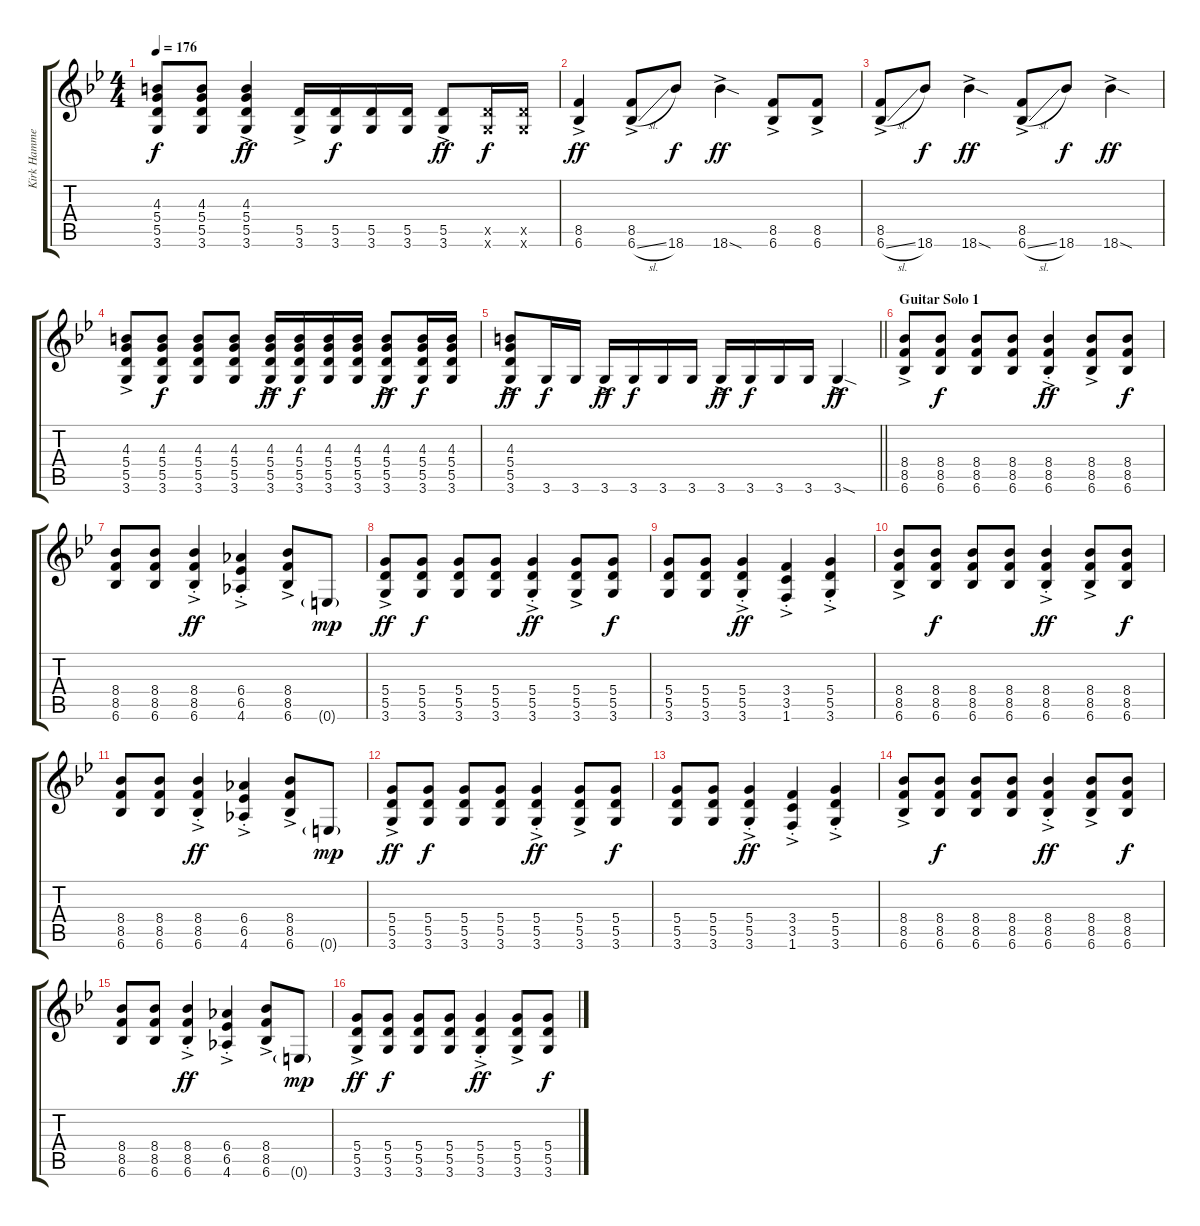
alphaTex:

\track ("Kirk Hammett" "Kirk Hamme") {instrument distortionguitar}
\staff {score tabs}
\tuning (E4 B3 G3 D3 A2 E2) {hide}
\ts (4 4)
\tempo 176
\clef g2
\ks bb
(4.3 5.4 5.5 3.6).8{dy f} (4.3 5.4 5.5 3.6).8 (4.3{ac} 5.4{ac} 5.5{ac} 3.6{ac}).4{dy ff} (5.5{ac} 3.6{ac}).16 (5.5 3.6).16{dy f} (5.5 3.6).16 (5.5 3.6).16 (5.5{ac} 3.6{ac}).8{dy ff} (5.5{x} 3.6{x}).16{dy f} (5.5{x} 3.6{x}).16 |
(8.5{ac} 6.6{ac}).4{dy ff} (8.5{ac} 6.6{sl ac}).8 18.6.8{dy f} 18.6{sod ac}.4{dy ff} (8.5{ac} 6.6{ac}).8 (8.5 6.6{ac}).8 |
(8.5{ac} 6.6{sl ac}).8 18.6.8{dy f} 18.6{sod ac}.4{dy ff} (8.5{ac} 6.6{sl ac}).8 18.6.8{dy f} 18.6{sod ac}.4{dy ff} |
(4.3{ac} 5.4{ac} 5.5{ac} 3.6{ac}).8 (4.3 5.4 5.5 3.6).8{dy f} (4.3 5.4 5.5 3.6).8 (4.3 5.4 5.5 3.6).8 (4.3{ac} 5.4{ac} 5.5{ac} 3.6{ac}).16{dy ff} (4.3 5.4 5.5 3.6).16{dy f} (4.3 5.4 5.5 3.6).16 (4.3 5.4 5.5 3.6).16 (4.3{ac} 5.4{ac} 5.5{ac} 3.6{ac}).8{dy ff} (4.3 5.4 5.5 3.6).16{dy f} (4.3 5.4 5.5 3.6).16 |
\barLineRight lightlight
(4.3{ac} 5.4{ac} 5.5{ac} 3.6{ac}).8{dy ff} 3.6.16{dy f} 3.6.16 3.6{ac}.16{dy ff} 3.6.16{dy f} 3.6.16 3.6.16 3.6{ac}.16{dy ff} 3.6.16{dy f} 3.6.16 3.6.16 3.6{sod ac}.4{dy ff} |
\section ("" "Guitar Solo 1")
(8.4{ac} 8.5{ac} 6.6{ac}).8{volume 8} (8.4 8.5 6.6).8{dy f} (8.4 8.5 6.6).8 (8.4 8.5 6.6).8 (8.4{ac st} 8.5{ac st} 6.6{ac st}).4{dy ff} (8.4{ac} 8.5{ac} 6.6{ac}).8 (8.4 8.5 6.6).8{dy f} |
(8.4 8.5 6.6).8 (8.4 8.5 6.6).8 (8.4{ac st} 8.5{ac st} 6.6{ac st}).4{dy ff} (6.4{ac st} 6.5{ac st} 4.6{ac st}).4 (8.4{ac} 8.5{ac} 6.6{ac}).8 0.6{g}.8{dy mp} |
(5.4{ac} 5.5{ac} 3.6{ac}).8{dy ff} (5.4 5.5 3.6).8{dy f} (5.4 5.5 3.6).8 (5.4 5.5 3.6).8 (5.4{ac st} 5.5{ac st} 3.6{ac st}).4{dy ff} (5.4{ac} 5.5{ac} 3.6{ac}).8 (5.4 5.5 3.6).8{dy f} |
(5.4 5.5 3.6).8 (5.4 5.5 3.6).8 (5.4{ac st} 5.5{ac st} 3.6{ac st}).4{dy ff} (3.4{ac st} 3.5{ac st} 1.6{ac st}).4 (5.4{ac st} 5.5{ac st} 3.6{ac st}).4 |
(8.4{ac} 8.5{ac} 6.6{ac}).8 (8.4 8.5 6.6).8{dy f} (8.4 8.5 6.6).8 (8.4 8.5 6.6).8 (8.4{ac st} 8.5{ac st} 6.6{ac st}).4{dy ff} (8.4{ac} 8.5{ac} 6.6{ac}).8 (8.4 8.5 6.6).8{dy f} |
(8.4 8.5 6.6).8 (8.4 8.5 6.6).8 (8.4{ac st} 8.5{ac st} 6.6{ac st}).4{dy ff} (6.4{ac st} 6.5{ac st} 4.6{ac st}).4 (8.4{ac} 8.5{ac} 6.6{ac}).8 0.6{g}.8{dy mp} |
(5.4{ac} 5.5{ac} 3.6{ac}).8{dy ff} (5.4 5.5 3.6).8{dy f} (5.4 5.5 3.6).8 (5.4 5.5 3.6).8 (5.4{ac st} 5.5{ac st} 3.6{ac st}).4{dy ff} (5.4{ac} 5.5{ac} 3.6{ac}).8 (5.4 5.5 3.6).8{dy f} |
(5.4 5.5 3.6).8 (5.4 5.5 3.6).8 (5.4{ac st} 5.5{ac st} 3.6{ac st}).4{dy ff} (3.4{ac st} 3.5{ac st} 1.6{ac st}).4 (5.4{ac st} 5.5{ac st} 3.6{ac st}).4 |
(8.4{ac} 8.5{ac} 6.6{ac}).8 (8.4 8.5 6.6).8{dy f} (8.4 8.5 6.6).8 (8.4 8.5 6.6).8 (8.4{ac st} 8.5{ac st} 6.6{ac st}).4{dy ff} (8.4{ac} 8.5{ac} 6.6{ac}).8 (8.4 8.5 6.6).8{dy f} |
(8.4 8.5 6.6).8 (8.4 8.5 6.6).8 (8.4{ac st} 8.5{ac st} 6.6{ac st}).4{dy ff} (6.4{ac st} 6.5{ac st} 4.6{ac st}).4 (8.4{ac} 8.5{ac} 6.6{ac}).8 0.6{g}.8{dy mp} |
(5.4{ac} 5.5{ac} 3.6{ac}).8{dy ff} (5.4 5.5 3.6).8{dy f} (5.4 5.5 3.6).8 (5.4 5.5 3.6).8 (5.4{ac st} 5.5{ac st} 3.6{ac st}).4{dy ff} (5.4{ac} 5.5{ac} 3.6{ac}).8 (5.4 5.5 3.6).8{dy f}
